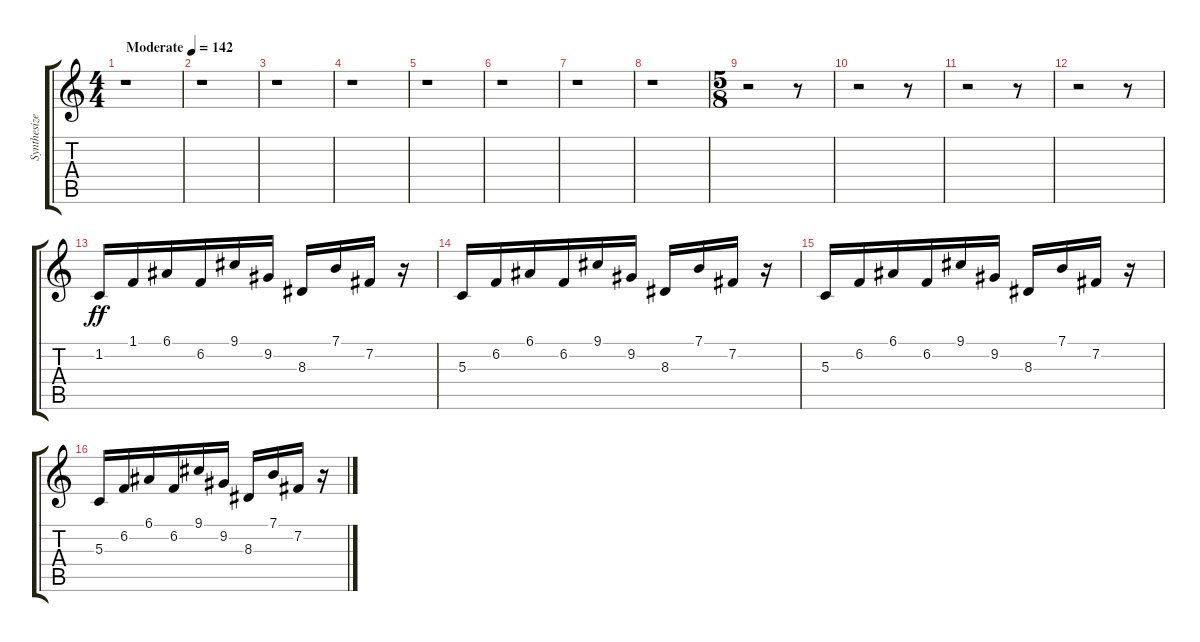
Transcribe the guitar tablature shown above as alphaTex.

\track ("Synthesizer2(Sequence2)             " "Synthesize") {instrument lead2sawtooth}
\staff {score tabs}
\tuning (E4 B3 G3 D3 A2 E2) {hide}
\ts (4 4)
\tempo (142 "Moderate")
\clef g2
\ks c
r.1{dy ff instrument lead2sawtooth} |
r.1 |
r.1 |
r.1 |
r.1 |
r.1 |
r.1 |
r.1 |
\ts (5 8)
r.2 r.8 |
r.2 r.8 |
r.2 r.8 |
r.2 r.8 |
1.2.16 1.1.16 6.1.16 6.2.16 9.1.16 9.2.16 8.3.16 7.1.16 7.2.16 r.16 |
5.3.16 6.2.16 6.1.16 6.2.16 9.1.16 9.2.16 8.3.16 7.1.16 7.2.16 r.16 |
5.3.16 6.2.16 6.1.16 6.2.16 9.1.16 9.2.16 8.3.16 7.1.16 7.2.16 r.16 |
5.3.16 6.2.16 6.1.16 6.2.16 9.1.16 9.2.16 8.3.16 7.1.16 7.2.16 r.16
